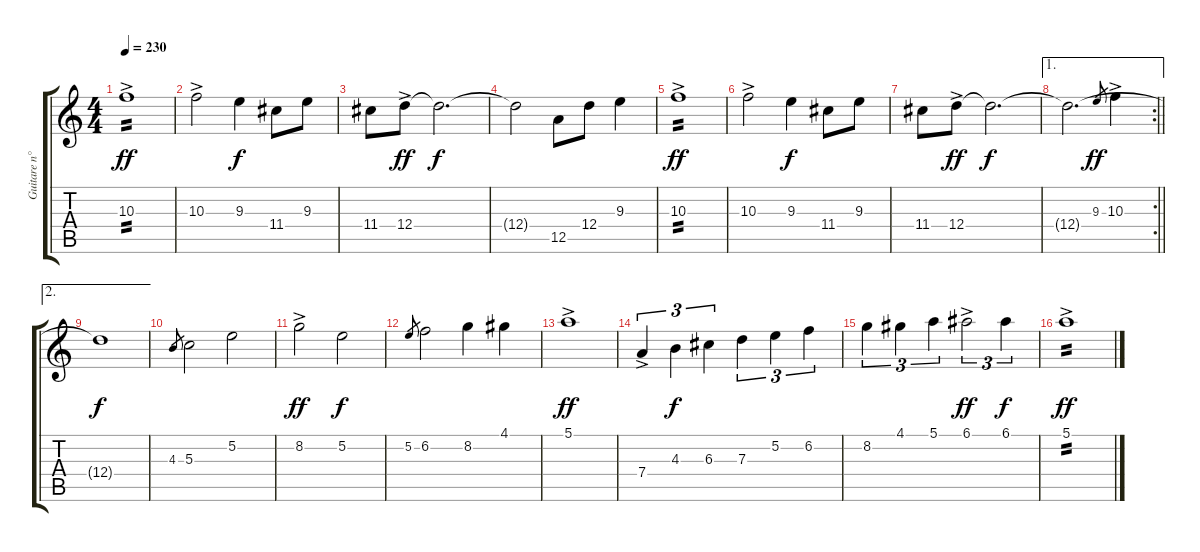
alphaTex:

\track ("Guitare n°1" "Guitare n°") {instrument acousticguitarsteel}
\staff {score tabs}
\tuning (E4 B3 G3 D3 A2 E2) {hide}
\ts (4 4)
\tempo 230
\clef g2
\ks c
10.3{ac}.1{tp 2 dy ff} |
10.3{ac}.2 9.3.4{dy f} 11.4.8 9.3.8 |
11.4.8 12.4{ac}.8{dy ff} 12.4{t}.2{d dy f} |
12.4{t}.2 12.5.8 12.4.8 9.3.4 |
10.3{ac}.1{tp 2 dy ff} |
10.3{ac}.2 9.3.4{dy f} 11.4.8 9.3.8 |
11.4.8 12.4{ac}.8{dy ff} 12.4{t}.2{d dy f} |
\ae 1
\rc 2
\barLineRight lightlight
12.4{t}.2{d} 9.3.8{gr dy ff} 10.3{ac}.4 |
\ae 2
12.4{t}.1{dy f} |
4.3.8{gr} 5.3.2 5.2.2 |
8.2{ac}.2{dy ff} 5.2.2{dy f} |
5.2.8{gr} 6.2.2 8.2.4 4.1.4 |
5.1{ac}.1{dy ff} |
7.4{ac}.4{tu (3 2)} 4.3.4{tu (3 2) dy f} 6.3.4{tu (3 2)} 7.3.4{tu (3 2)} 5.2.4{tu (3 2)} 6.2.4{tu (3 2)} |
8.2.4{tu (3 2)} 4.1.4{tu (3 2)} 5.1.4{tu (3 2)} 6.1{ac}.2{tu (3 2) dy ff} 6.1.4{tu (3 2) dy f} |
5.1{ac}.1{tp 2 dy ff}
